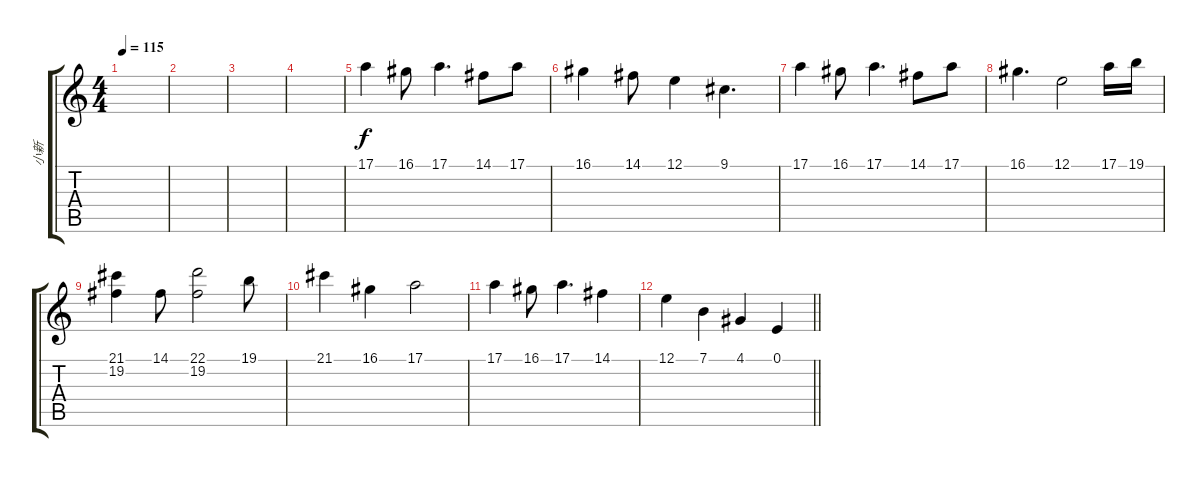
\track ("小新" "小新") {instrument acousticgrandpiano}
\staff {score tabs}
\tuning (E4 B3 G3 D3 A2 E2) {hide}
\ts (4 4)
\tempo 115
\clef g2
\ks c
|
|
|
|
17.1.4 16.1.8 17.1.4{d} 14.1.8 17.1.8 |
16.1.4 14.1.8 12.1.4 9.1.4{d} |
17.1.4 16.1.8 17.1.4{d} 14.1.8 17.1.8 |
16.1.4{d} 12.1.2 17.1.16 19.1.16 |
(21.1 19.2).4 14.1.8 (22.1 19.2).2 19.1.8 |
21.1.4 16.1.4 17.1.2 |
17.1.4 16.1.8 17.1.4{d} 14.1.4 |
\barLineRight lightlight
12.1.4 7.1.4 4.1.4 0.1.4
